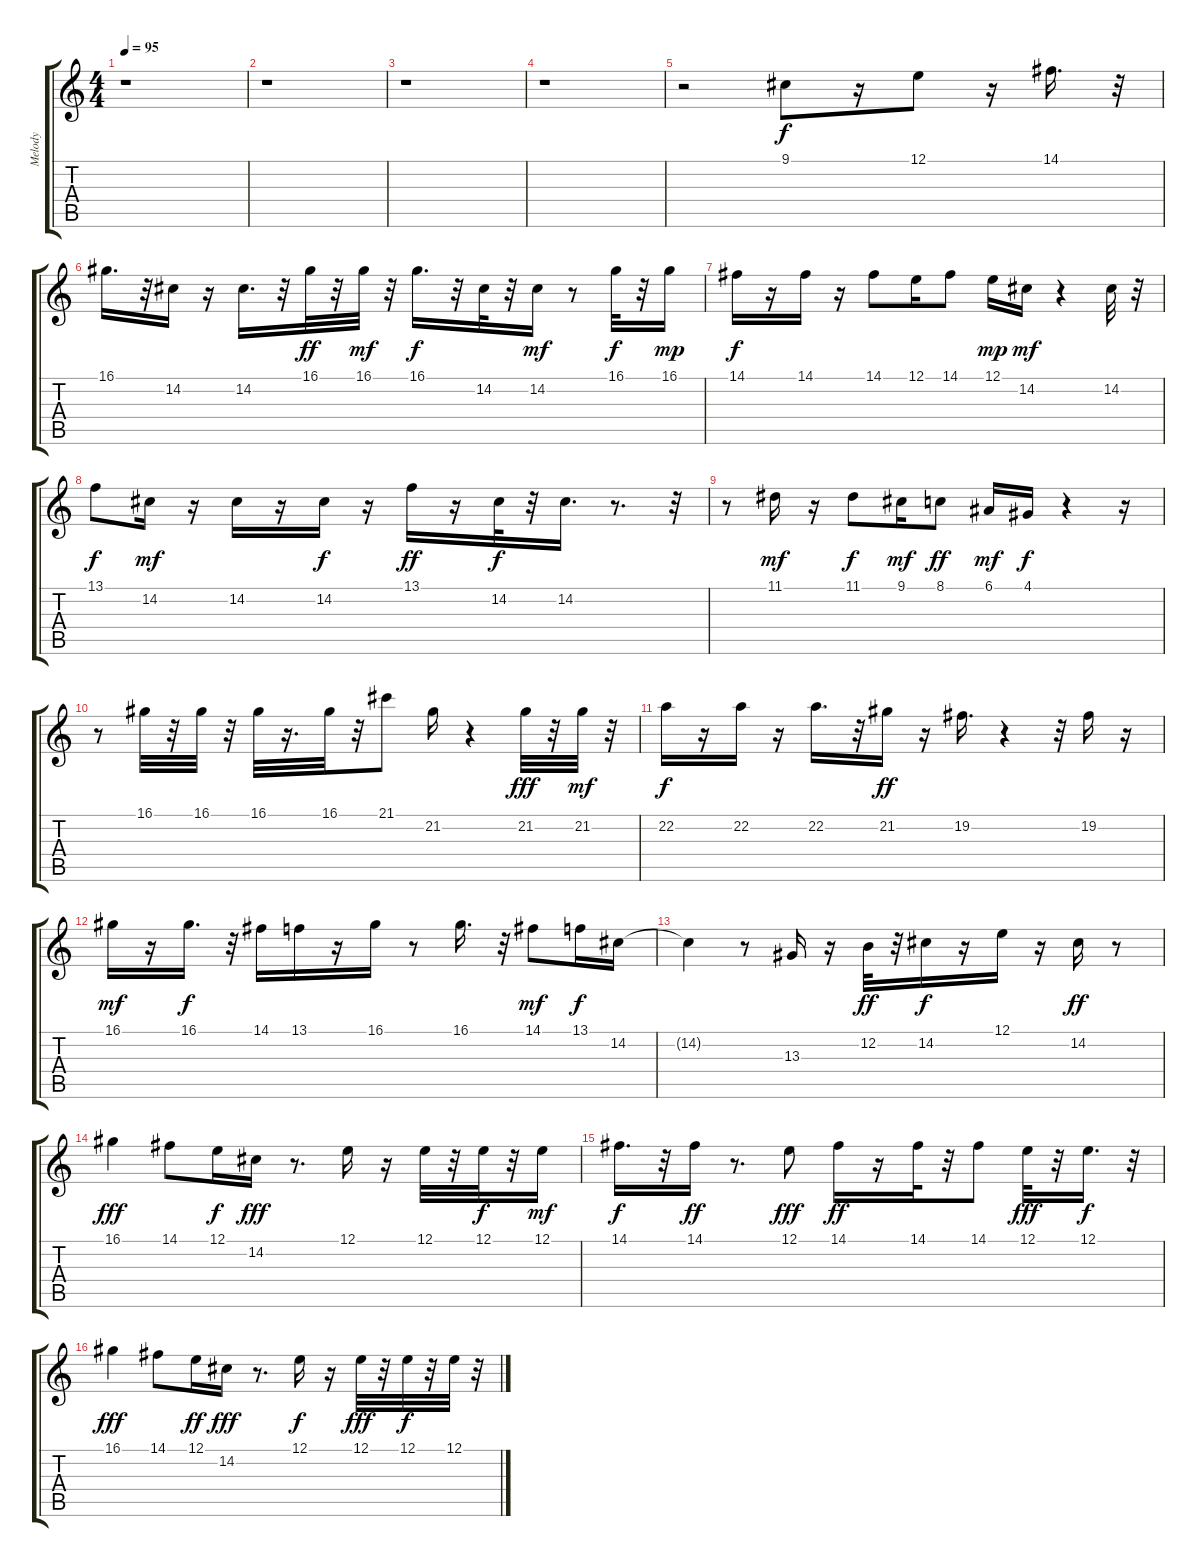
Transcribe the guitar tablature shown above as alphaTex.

\track ("Melody" "Melody") {instrument fx4atmosphere}
\staff {score tabs}
\tuning (E4 B3 G3 D3 A2 E2) {hide}
\ts (4 4)
\tempo 95
\clef g2
\ks c
r.1{dy fff} |
r.1 |
r.1 |
r.1 |
r.2 9.1.8{dy f} r.16 12.1.8 r.16 14.1.16{d} r.32 |
16.1.16{d} r.32 14.2.16 r.16 14.2.16{d} r.32 16.1.32{dy ff} r.32 16.1.32{dy mf} r.32 16.1.16{d dy f} r.32 14.2.32 r.32 14.2.16{dy mf} r.8 16.1.32{dy f} r.32 16.1.16{dy mp} |
14.1.16{dy f} r.16 14.1.16 r.16 14.1.8 12.1.16 14.1.8 12.1.16{dy mp} 14.2.16{dy mf} r.4 14.2.32 r.32 |
13.1.8{dy f} 14.2.16{dy mf} r.16 14.2.16 r.16 14.2.16{dy f} r.16 13.1.16{dy ff} r.16 14.2.32{dy f} r.32 14.2.16{d} r.8{d} r.32 |
r.8 11.1.16{dy mf} r.16 11.1.8{dy f} 9.1.16{dy mf} 8.1.8{dy ff} 6.1.16{dy mf} 4.1.16{dy f} r.4 r.16 |
r.8 16.1.32 r.32 16.1.32 r.32 16.1.32 r.16{d} 16.1.32 r.32 21.1.8 21.2.16 r.4 21.2.32{dy fff} r.32 21.2.32{dy mf} r.32 |
22.2.16{dy f} r.16 22.2.16 r.16 22.2.16{d} r.32 21.2.16{dy ff} r.16 19.2.16{d} r.4 r.32 19.2.16 r.16 |
16.1.16{dy mf} r.16 16.1.16{d dy f} r.32 14.1.16 13.1.16 r.16 16.1.16 r.8 16.1.16{d} r.32 14.1.8{dy mf} 13.1.16{dy f} 14.2.16 |
14.2{t}.4 r.8 13.3.16 r.16 12.2.32{dy ff} r.32 14.2.16{dy f} r.16 12.1.16 r.16 14.2.16{dy ff} r.8 |
16.1.4{dy fff} 14.1.8 12.1.16{dy f} 14.2.16{dy fff} r.8{d} 12.1.16 r.16 12.1.32 r.32 12.1.32{dy f} r.32 12.1.16{dy mf} |
14.1.16{d dy f} r.32 14.1.16{dy ff} r.8{d} 12.1.8{dy fff} 14.1.16{dy ff} r.16 14.1.32 r.32 14.1.8 12.1.32{dy fff} r.32 12.1.16{d dy f} r.32 |
16.1.4{dy fff} 14.1.8 12.1.16{dy ff} 14.2.16{dy fff} r.8{d} 12.1.16{dy f} r.16 12.1.32{dy fff} r.32 12.1.32{dy f} r.32 12.1.32 r.32
